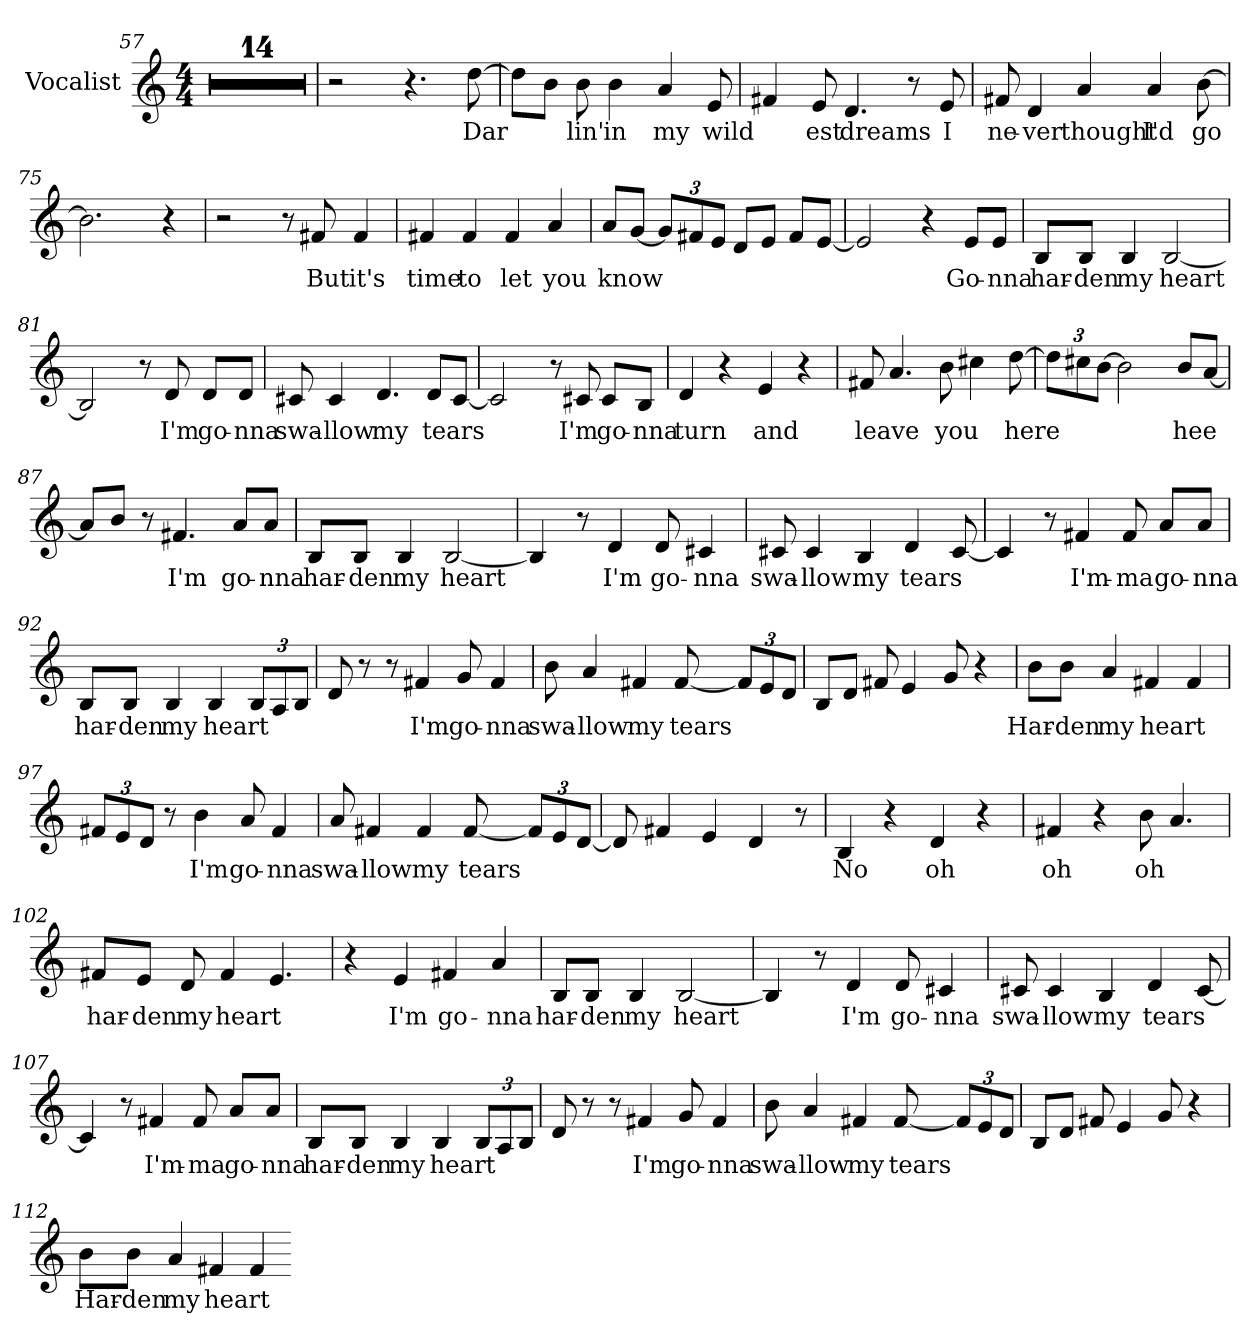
**kern	**text
*part1	*part1
*staff1	*staff1
*I"Vocalist	*
*clefG2	*
*M4/4	*
=57	=57
1r	.
=58	=58
1r	.
=59	=59
1r	.
=60	=60
1r	.
=61	=61
1r	.
=62	=62
1r	.
=63	=63
1r	.
=64	=64
1r	.
=65	=65
1r	.
=66	=66
1r	.
=67	=67
1r	.
=68	=68
1r	.
=69	=69
1r	.
=70	=70
1r	.
=71	=71
2r	.
4.r	.
[8dd	Dar-
=72	=72
8dd\L]	_
8b\J	_
8b	-lin'
4b	in
4a	my
8e	wild-
=73	=73
4f#X	_
8e	-est
4.d	dreams
8r	.
8e	I
=74	=74
8f#X	ne-
4d	-ver
4a	thought
4a	I'd
[8b	go
=75	=75
2.b]	_
4r	.
=76	=76
2r	.
8r	.
8f#X	But
4f#	it's
=77	=77
4f#X	time
4f#	to
4f#	let
4a	you
=78	=78
8a/L	know
[8g/J	_
12g/L]	_
12f#X/	_
12e/J	_
8d/L	_
8e/J	_
8f#/L	_
[8e/J	_
=79	=79
2e]	_
4r	.
8e/L	Go-
8e/J	-nna
=80	=80
8B/L	har-
8B/J	-den
4B	my
[2B	heart
=81	=81
2B]	_
8r	.
8d	I'm
8d/L	go-
8d/J	-nna
=82	=82
8c#X	swa-
4c#	-llow
4.d	my
8d/L	tears
[8c#/J	_
=83	=83
2c#]	_
8r	.
8c#X	I'm
8c#/L	go-
8B/J	-nna
=84	=84
4d	turn
4r	.
4e	and
4r	.
=85	=85
8f#X	leave
4.a	_
8b	you
4cc#X	_
[8dd	here
=86	=86
12dd\L]	_
12cc#X\	_
[12b\J	_
2b]	_
8b/L	hee
[8a/J	_
=87	=87
8a/L]	_
8b/J	_
8r	.
4.f#X	I'm
8a/L	go-
8a/J	-nna
=88	=88
8B/L	har-
8B/J	-den
4B	my
[2B	heart
=89	=89
4B]	_
8r	.
4d	I'm
8d	go-
4c#X	-nna
=90	=90
8c#X	swa-
4c#	-llow
4B	my
4d	tears
[8c#	_
=91	=91
4c#]	_
8r	.
4f#X	I'm-
8f#	-ma
8a/L	go-
8a/J	-nna
=92	=92
8B/L	har-
8B/J	-den
4B	my
4B	heart
12B/L	_
12A/	_
12B/J	_
=93	=93
8d	_
8r	.
8r	.
4f#X	I'm
8g	go-
4f#	-nna
=94	=94
8b	swa-
4a	-llow
4f#X	my
[8f#	tears
12f#/L]	_
12e/	_
12d/J	_
=95	=95
8B/L	_
8d/J	_
8f#X	_
4e	_
8g	_
4r	.
=96	=96
8b\L	Har-
8b\J	-den
4a	my
4f#X	heart
4f#	_
=97	=97
12f#X/L	_
12e/	_
12d/J	_
8r	.
4b	I'm
8a	go-
4f#	-nna
=98	=98
8a	swa-
4f#X	-llow
4f#	my
[8f#	tears
12f#/L]	_
12e/	_
[12d/J	_
=99	=99
8d]	_
4f#X	_
4e	_
4d	_
8r	.
=100	=100
4B	No
4r	.
4d	oh
4r	.
=101	=101
4f#X	oh
4r	.
8b	oh
4.a	_
=102	=102
8f#X/L	har-
8e/J	-den
8d	my
4f#	heart
4.e	_
=103	=103
4r	.
4e	I'm
4f#X	go-
4a	-nna
=104	=104
8B/L	har-
8B/J	-den
4B	my
[2B	heart
=105	=105
4B]	_
8r	.
4d	I'm
8d	go-
4c#X	-nna
=106	=106
8c#X	swa-
4c#	-llow
4B	my
4d	tears
[8c#	_
=107	=107
4c#]	_
8r	.
4f#X	I'm-
8f#	-ma
8a/L	go-
8a/J	-nna
=108	=108
8B/L	har-
8B/J	-den
4B	my
4B	heart
12B/L	_
12A/	_
12B/J	_
=109	=109
8d	_
8r	.
8r	.
4f#X	I'm
8g	go-
4f#	-nna
=110	=110
8b	swa-
4a	-llow
4f#X	my
[8f#	tears
12f#/L]	_
12e/	_
12d/J	_
=111	=111
8B/L	_
8d/J	_
8f#X	_
4e	_
8g	_
4r	.
=112	=112
8b\L	Har-
8b\J	-den
4a	my
4f#X	heart
4f#	_
=-	=-
*-	*-
